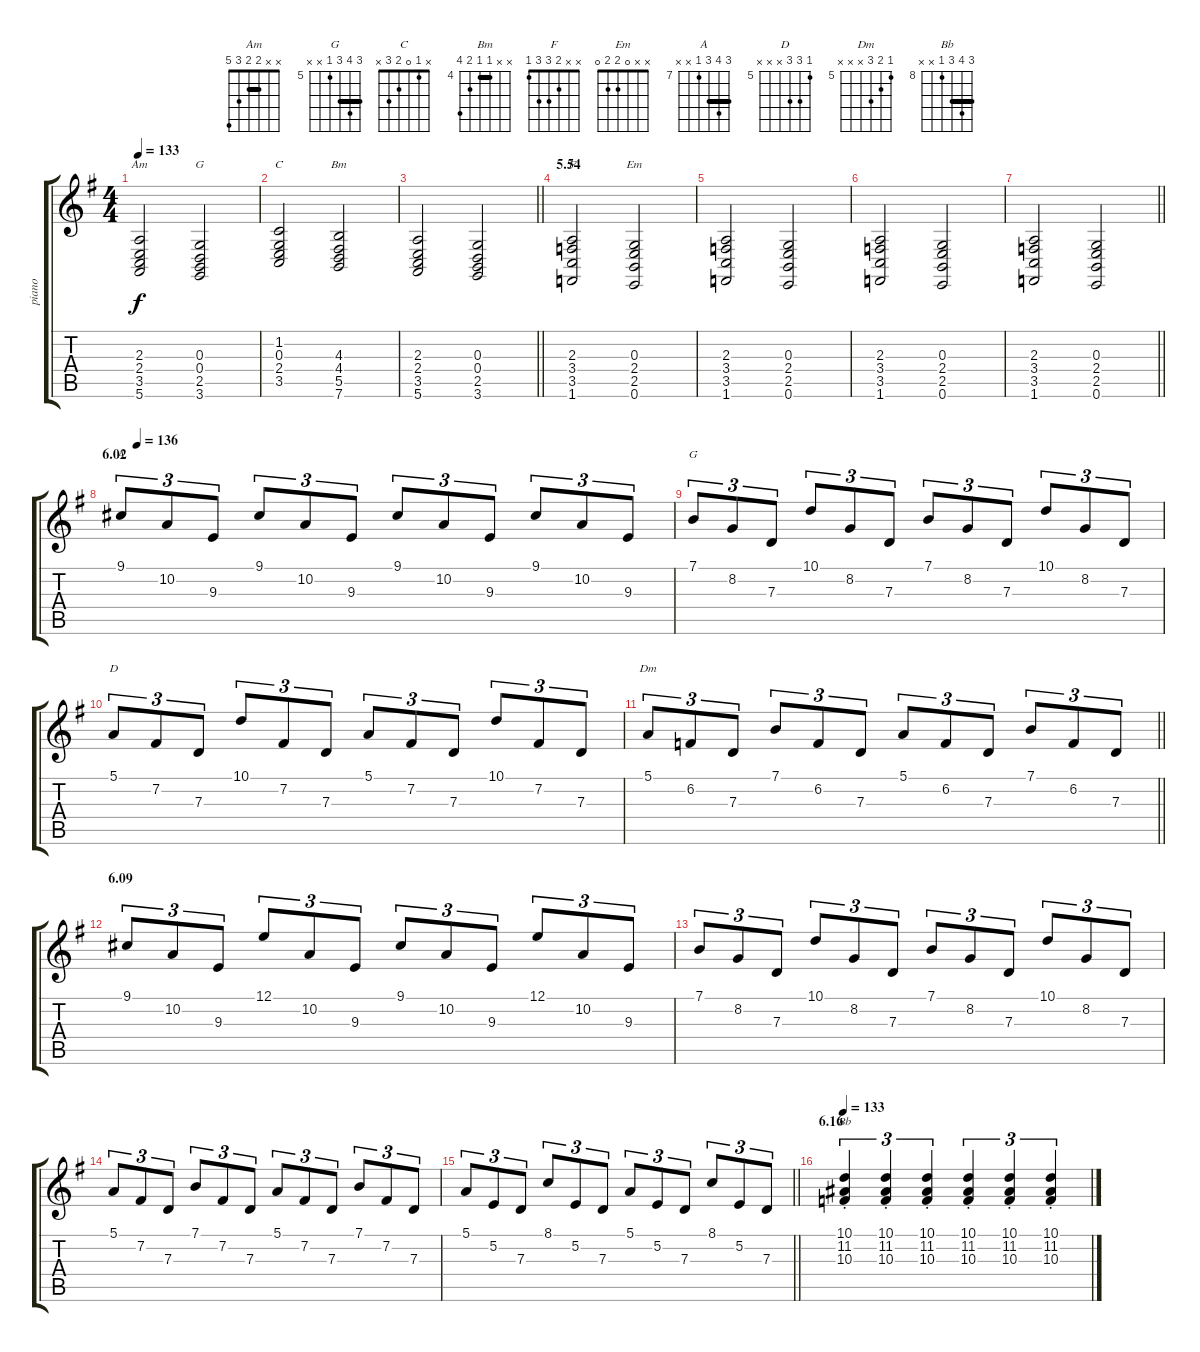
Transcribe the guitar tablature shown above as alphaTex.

\track ("piano" "piano") {instrument brightacousticpiano}
\staff {score tabs}
\tuning (E4 B3 G3 D3 A2 E2) {hide}
\chord ("Am" x x 2 2 3 5) {barre 2}
\chord ("G" x x 0 0 2 3)
\chord ("C" x 1 0 2 3 x)
\chord ("Bm" x x 4 4 5 7) {firstfret 4 barre 4}
\chord ("F" x x 2 3 3 1)
\chord ("Em" x x 0 2 2 0)
\chord ("A" 9 10 9 7 x x) {firstfret 7 barre 9}
\chord ("G" 7 8 7 5 x x) {firstfret 5 barre 7}
\chord ("D" 5 7 7 x x x) {firstfret 5}
\chord ("Dm" 5 6 7 x x x) {firstfret 5}
\chord ("Bb" 10 11 10 8 x x) {firstfret 8 barre 10}
\ts (4 4)
\tempo 133
\clef g2
\ks g
(2.3 2.4 3.5 5.6).2{ch "Am" dy f} (0.3 0.4 2.5 3.6).2{ch "G"} |
(1.2 0.3 2.4 3.5).2{ch "C"} (4.3 4.4 5.5 7.6).2{ch "Bm"} |
\barLineRight lightlight
(2.3 2.4 3.5 5.6).2 (0.3 0.4 2.5 3.6).2 |
\section ("" "5.54")
(2.3 3.4 3.5 1.6).2{ch "F"} (0.3 2.4 2.5 0.6).2{ch "Em"} |
(2.3 3.4 3.5 1.6).2 (0.3 2.4 2.5 0.6).2 |
(2.3 3.4 3.5 1.6).2 (0.3 2.4 2.5 0.6).2 |
\barLineRight lightlight
(2.3 3.4 3.5 1.6).2 (0.3 2.4 2.5 0.6).2 |
\section ("" "6.02")
\tempo (136 0.03125)
9.1.8{tu (3 2) ch "A"} 10.2.8{tu (3 2)} 9.3.8{tu (3 2)} 9.1.8{tu (3 2)} 10.2.8{tu (3 2)} 9.3.8{tu (3 2)} 9.1.8{tu (3 2)} 10.2.8{tu (3 2)} 9.3.8{tu (3 2)} 9.1.8{tu (3 2)} 10.2.8{tu (3 2)} 9.3.8{tu (3 2)} |
7.1.8{tu (3 2) ch "G"} 8.2.8{tu (3 2)} 7.3.8{tu (3 2)} 10.1.8{tu (3 2)} 8.2.8{tu (3 2)} 7.3.8{tu (3 2)} 7.1.8{tu (3 2)} 8.2.8{tu (3 2)} 7.3.8{tu (3 2)} 10.1.8{tu (3 2)} 8.2.8{tu (3 2)} 7.3.8{tu (3 2)} |
5.1.8{tu (3 2) ch "D"} 7.2.8{tu (3 2)} 7.3.8{tu (3 2)} 10.1.8{tu (3 2)} 7.2.8{tu (3 2)} 7.3.8{tu (3 2)} 5.1.8{tu (3 2)} 7.2.8{tu (3 2)} 7.3.8{tu (3 2)} 10.1.8{tu (3 2)} 7.2.8{tu (3 2)} 7.3.8{tu (3 2)} |
\barLineRight lightlight
5.1.8{tu (3 2) ch "Dm"} 6.2.8{tu (3 2)} 7.3.8{tu (3 2)} 7.1.8{tu (3 2)} 6.2.8{tu (3 2)} 7.3.8{tu (3 2)} 5.1.8{tu (3 2)} 6.2.8{tu (3 2)} 7.3.8{tu (3 2)} 7.1.8{tu (3 2)} 6.2.8{tu (3 2)} 7.3.8{tu (3 2)} |
\section ("" "6.09")
9.1.8{tu (3 2)} 10.2.8{tu (3 2)} 9.3.8{tu (3 2)} 12.1.8{tu (3 2)} 10.2.8{tu (3 2)} 9.3.8{tu (3 2)} 9.1.8{tu (3 2)} 10.2.8{tu (3 2)} 9.3.8{tu (3 2)} 12.1.8{tu (3 2)} 10.2.8{tu (3 2)} 9.3.8{tu (3 2)} |
7.1.8{tu (3 2)} 8.2.8{tu (3 2)} 7.3.8{tu (3 2)} 10.1.8{tu (3 2)} 8.2.8{tu (3 2)} 7.3.8{tu (3 2)} 7.1.8{tu (3 2)} 8.2.8{tu (3 2)} 7.3.8{tu (3 2)} 10.1.8{tu (3 2)} 8.2.8{tu (3 2)} 7.3.8{tu (3 2)} |
5.1.8{tu (3 2)} 7.2.8{tu (3 2)} 7.3.8{tu (3 2)} 7.1.8{tu (3 2)} 7.2.8{tu (3 2)} 7.3.8{tu (3 2)} 5.1.8{tu (3 2)} 7.2.8{tu (3 2)} 7.3.8{tu (3 2)} 7.1.8{tu (3 2)} 7.2.8{tu (3 2)} 7.3.8{tu (3 2)} |
\barLineRight lightlight
5.1.8{tu (3 2)} 5.2.8{tu (3 2)} 7.3.8{tu (3 2)} 8.1.8{tu (3 2)} 5.2.8{tu (3 2)} 7.3.8{tu (3 2)} 5.1.8{tu (3 2)} 5.2.8{tu (3 2)} 7.3.8{tu (3 2)} 8.1.8{tu (3 2)} 5.2.8{tu (3 2)} 7.3.8{tu (3 2)} |
\section ("" "6.16")
\tempo 133
(10.1{st} 11.2{st} 10.3{st}).4{tu (3 2) ch "Bb"} (10.1{st} 11.2{st} 10.3{st}).4{tu (3 2)} (10.1{st} 11.2{st} 10.3{st}).4{tu (3 2)} (10.1{st} 11.2{st} 10.3{st}).4{tu (3 2)} (10.1{st} 11.2{st} 10.3{st}).4{tu (3 2)} (10.1{st} 11.2{st} 10.3{st}).4{tu (3 2)}
